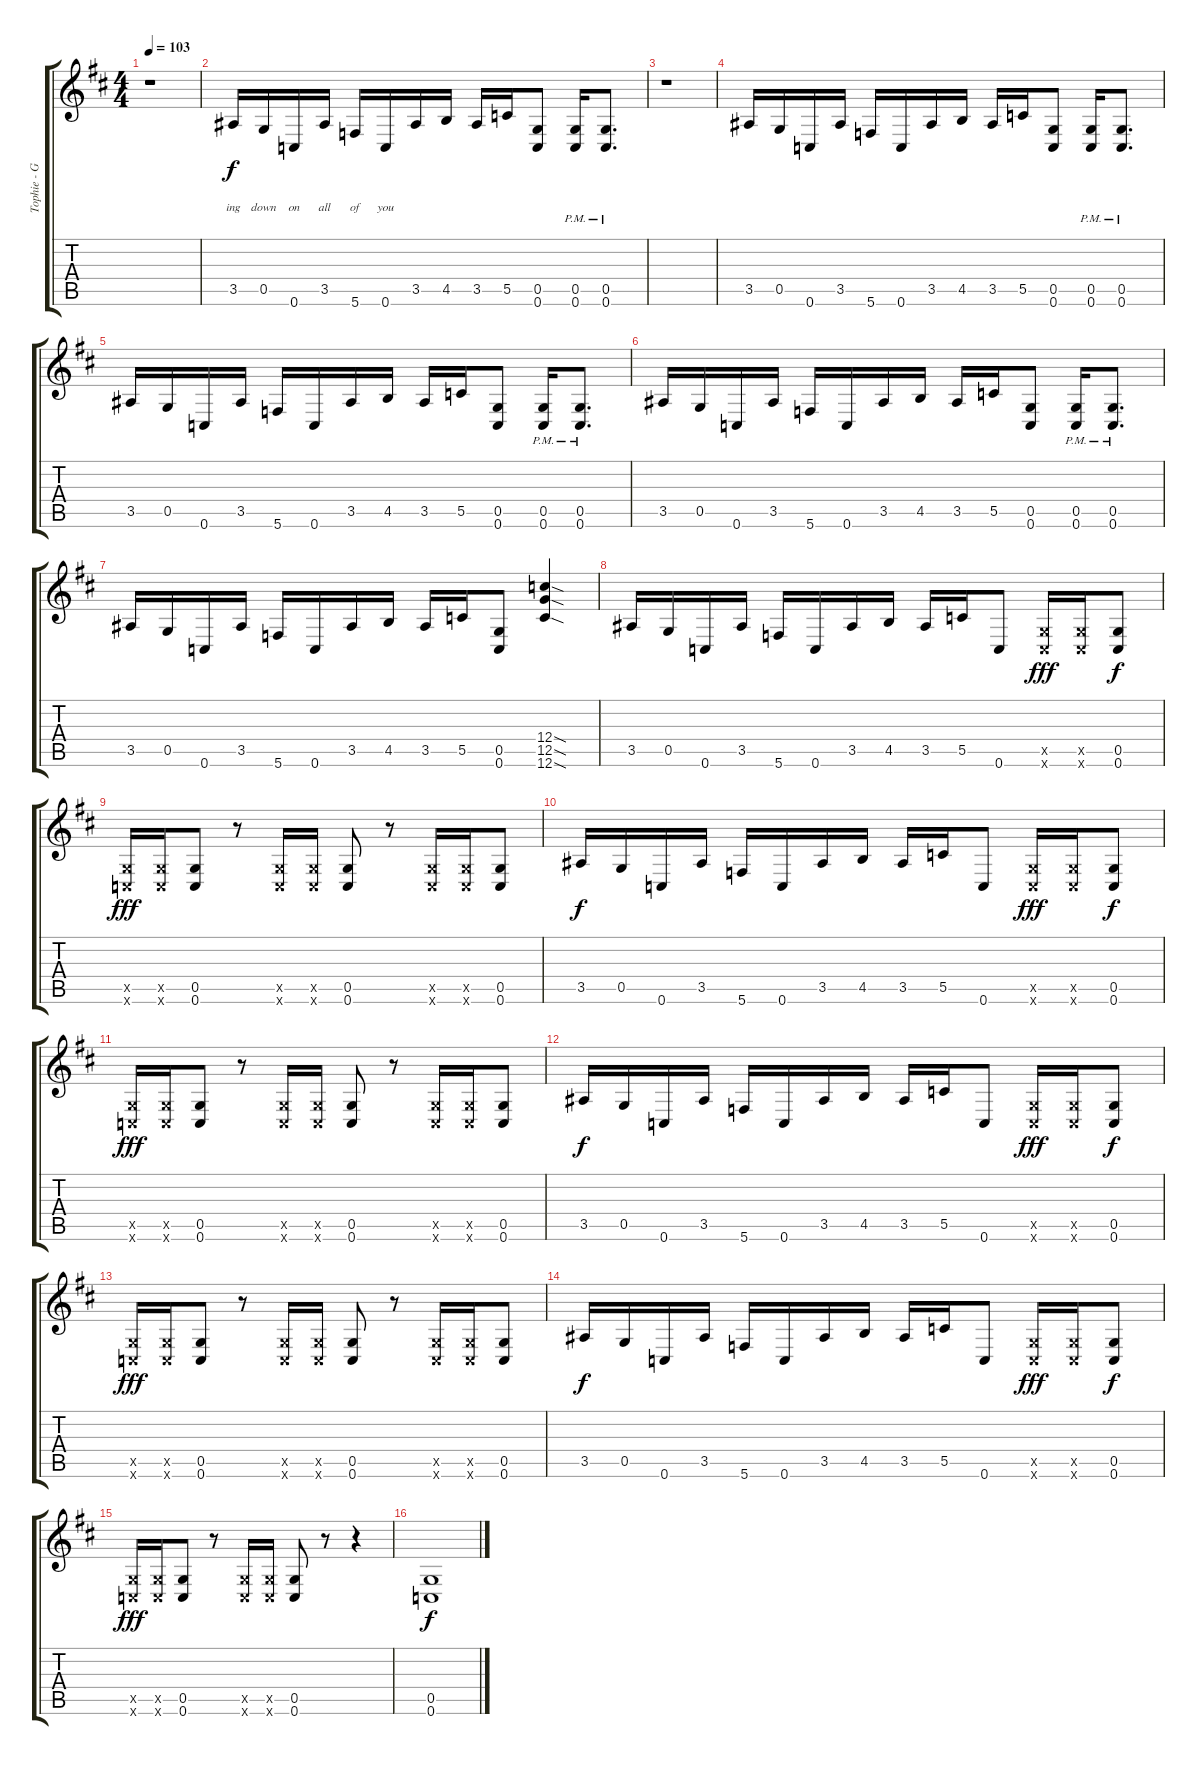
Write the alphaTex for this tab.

\track ("Tophie - Guitar 1" "Tophie - G") {instrument distortionguitar}
\staff {score tabs}
\tuning (D4 A3 F3 C3 G2 C2) {hide}
\ts (4 4)
\tempo 103
\clef g2
\ks d
r.1{dy f} |
3.5.16{lyrics (0 "") lyrics (1 "") lyrics (2 "") lyrics (3 "") lyrics (4 "ing")} 0.5.16{lyrics (0 "") lyrics (1 "") lyrics (2 "") lyrics (3 "") lyrics (4 "down")} 0.6.16{lyrics (0 "") lyrics (1 "") lyrics (2 "") lyrics (3 "") lyrics (4 "on")} 3.5.16{lyrics (0 "") lyrics (1 "") lyrics (2 "") lyrics (3 "") lyrics (4 "all")} 5.6.16{lyrics (0 "") lyrics (1 "") lyrics (2 "") lyrics (3 "") lyrics (4 "of")} 0.6.16{lyrics (0 "") lyrics (1 "") lyrics (2 "") lyrics (3 "") lyrics (4 "you")} 3.5.16 4.5.16 3.5.16 5.5.16 (0.5 0.6).8 (0.5{pm} 0.6{pm}).16 (0.5{pm} 0.6{pm}).8{d} |
r.1 |
3.5.16 0.5.16 0.6.16 3.5.16 5.6.16 0.6.16 3.5.16 4.5.16 3.5.16 5.5.16 (0.5 0.6).8 (0.5{pm} 0.6{pm}).16 (0.5{pm} 0.6{pm}).8{d} |
3.5.16 0.5.16 0.6.16 3.5.16 5.6.16 0.6.16 3.5.16 4.5.16 3.5.16 5.5.16 (0.5 0.6).8 (0.5{pm} 0.6{pm}).16 (0.5{pm} 0.6{pm}).8{d} |
3.5.16 0.5.16 0.6.16 3.5.16 5.6.16 0.6.16 3.5.16 4.5.16 3.5.16 5.5.16 (0.5 0.6).8 (0.5{pm} 0.6{pm}).16 (0.5{pm} 0.6{pm}).8{d} |
3.5.16 0.5.16 0.6.16 3.5.16 5.6.16 0.6.16 3.5.16 4.5.16 3.5.16 5.5.16 (0.5 0.6).8 (12.4{sod} 12.5{sod} 12.6{sod}).4 |
3.5.16 0.5.16 0.6.16 3.5.16 5.6.16 0.6.16 3.5.16 4.5.16 3.5.16 5.5.16 0.6.8 (0.5{x} 0.6{x}).16{dy fff} (0.5{x} 0.6{x}).16 (0.5 0.6).8{dy f} |
(0.5{x} 0.6{x}).16{dy fff} (0.5{x} 0.6{x}).16 (0.5 0.6).8 r.8 (0.5{x} 0.6{x}).16 (0.5{x} 0.6{x}).16 (0.5 0.6).8 r.8 (0.5{x} 0.6{x}).16 (0.5{x} 0.6{x}).16 (0.5 0.6).8 |
3.5.16{dy f} 0.5.16 0.6.16 3.5.16 5.6.16 0.6.16 3.5.16 4.5.16 3.5.16 5.5.16 0.6.8 (0.5{x} 0.6{x}).16{dy fff} (0.5{x} 0.6{x}).16 (0.5 0.6).8{dy f} |
(0.5{x} 0.6{x}).16{dy fff} (0.5{x} 0.6{x}).16 (0.5 0.6).8 r.8 (0.5{x} 0.6{x}).16 (0.5{x} 0.6{x}).16 (0.5 0.6).8 r.8 (0.5{x} 0.6{x}).16 (0.5{x} 0.6{x}).16 (0.5 0.6).8 |
3.5.16{dy f} 0.5.16 0.6.16 3.5.16 5.6.16 0.6.16 3.5.16 4.5.16 3.5.16 5.5.16 0.6.8 (0.5{x} 0.6{x}).16{dy fff} (0.5{x} 0.6{x}).16 (0.5 0.6).8{dy f} |
(0.5{x} 0.6{x}).16{dy fff} (0.5{x} 0.6{x}).16 (0.5 0.6).8 r.8 (0.5{x} 0.6{x}).16 (0.5{x} 0.6{x}).16 (0.5 0.6).8 r.8 (0.5{x} 0.6{x}).16 (0.5{x} 0.6{x}).16 (0.5 0.6).8 |
3.5.16{dy f} 0.5.16 0.6.16 3.5.16 5.6.16 0.6.16 3.5.16 4.5.16 3.5.16 5.5.16 0.6.8 (0.5{x} 0.6{x}).16{dy fff} (0.5{x} 0.6{x}).16 (0.5 0.6).8{dy f} |
(0.5{x} 0.6{x}).16{dy fff} (0.5{x} 0.6{x}).16 (0.5 0.6).8 r.8 (0.5{x} 0.6{x}).16 (0.5{x} 0.6{x}).16 (0.5 0.6).8 r.8 r.4 |
(0.5 0.6).1{dy f}
